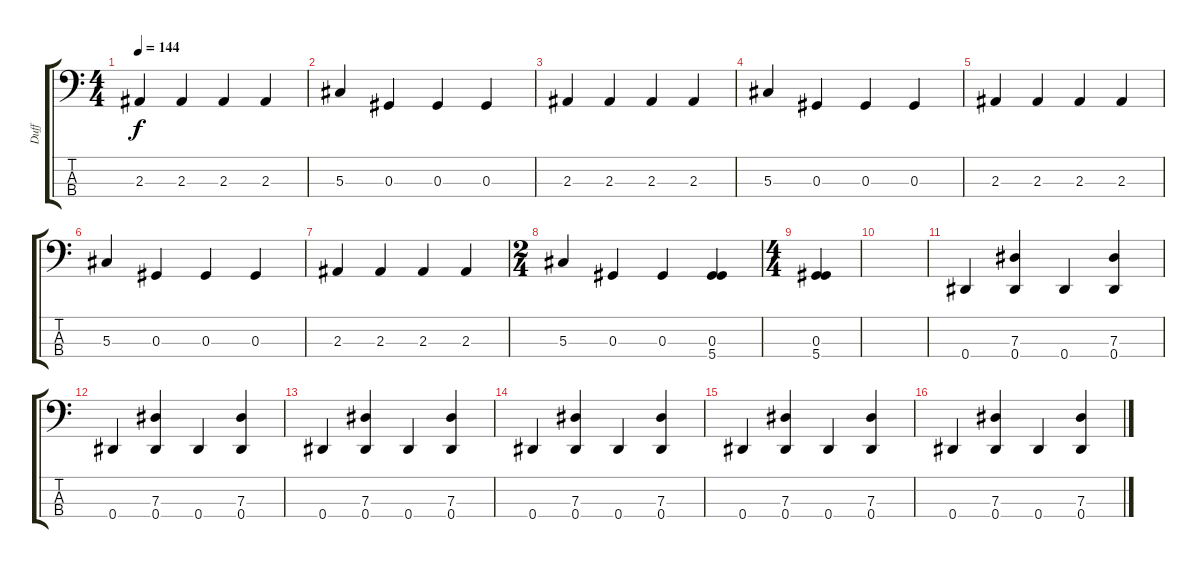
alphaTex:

\track ("Duff" "Duff") {instrument electricbassfinger}
\staff {score tabs}
\tuning (Gb2 Db2 Ab1 Eb1) {hide}
\ts (4 4)
\tempo 144
\clef f4
\ks c
2.3.4{dy f} 2.3.4 2.3.4 2.3.4 |
5.3.4 0.3.4 0.3.4 0.3.4 |
2.3.4 2.3.4 2.3.4 2.3.4 |
5.3.4 0.3.4 0.3.4 0.3.4 |
2.3.4 2.3.4 2.3.4 2.3.4 |
5.3.4 0.3.4 0.3.4 0.3.4 |
2.3.4 2.3.4 2.3.4 2.3.4 |
\ts (2 4)
5.3.4 0.3.4 0.3.4 (0.3 5.4).4 |
\ts (4 4)
(0.3 5.4).4 |
|
0.4.4 (7.3 0.4).4 0.4.4 (7.3 0.4).4 |
0.4.4 (7.3 0.4).4 0.4.4 (7.3 0.4).4 |
0.4.4 (7.3 0.4).4 0.4.4 (7.3 0.4).4 |
0.4.4 (7.3 0.4).4 0.4.4 (7.3 0.4).4 |
0.4.4 (7.3 0.4).4 0.4.4 (7.3 0.4).4 |
0.4.4 (7.3 0.4).4 0.4.4 (7.3 0.4).4
